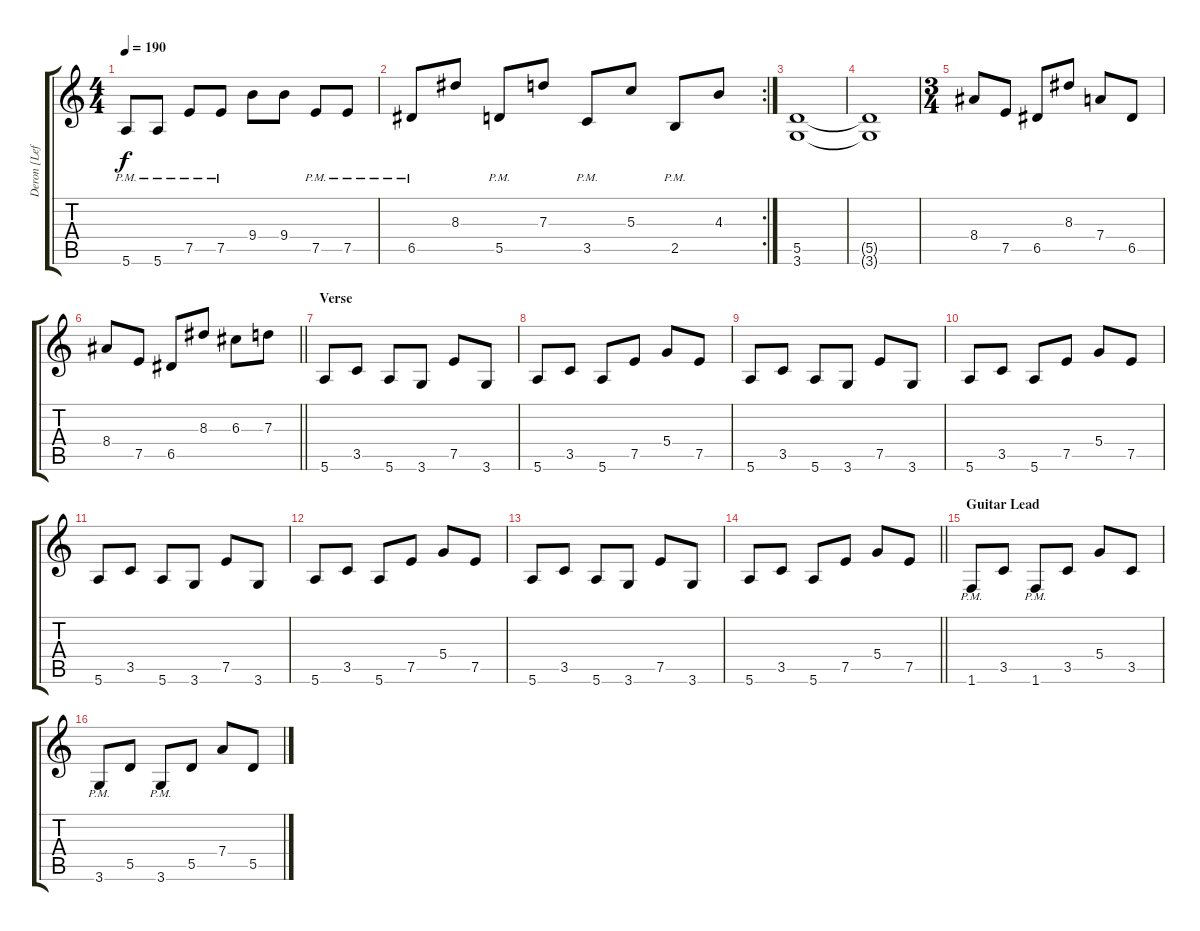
\track ("Deron [Left]" "Deron [Lef") {instrument distortionguitar}
\staff {score tabs}
\tuning (E4 B3 G3 D3 A2 E2) {hide}
\ts (4 4)
\tempo 190
\clef g2
\ks c
5.6{pm}.8{dy f} 5.6{pm}.8 7.5{pm}.8 7.5{pm}.8 9.4.8 9.4.8 7.5{pm}.8 7.5{pm}.8 |
\rc 2
6.5{pm}.8 8.3.8 5.5{pm}.8 7.3.8 3.5{pm}.8 5.3.8 2.5{pm}.8 4.3.8 |
(5.5 3.6).1 |
(5.5{t} 3.6{t}).1 |
\ts (3 4)
8.4.8 7.5.8 6.5.8 8.3.8 7.4.8 6.5.8 |
\barLineRight lightlight
8.4.8 7.5.8 6.5.8 8.3.8 6.3.8 7.3.8 |
\section ("" "Verse")
5.6.8 3.5.8 5.6.8 3.6.8 7.5.8 3.6.8 |
5.6.8 3.5.8 5.6.8 7.5.8 5.4.8 7.5.8 |
5.6.8 3.5.8 5.6.8 3.6.8 7.5.8 3.6.8 |
5.6.8 3.5.8 5.6.8 7.5.8 5.4.8 7.5.8 |
5.6.8 3.5.8 5.6.8 3.6.8 7.5.8 3.6.8 |
5.6.8 3.5.8 5.6.8 7.5.8 5.4.8 7.5.8 |
5.6.8 3.5.8 5.6.8 3.6.8 7.5.8 3.6.8 |
\barLineRight lightlight
5.6.8 3.5.8 5.6.8 7.5.8 5.4.8 7.5.8 |
\section ("" "Guitar Lead")
1.6{pm}.8 3.5.8 1.6{pm}.8 3.5.8 5.4.8 3.5.8 |
3.6{pm}.8 5.5.8 3.6{pm}.8 5.5.8 7.4.8 5.5.8
